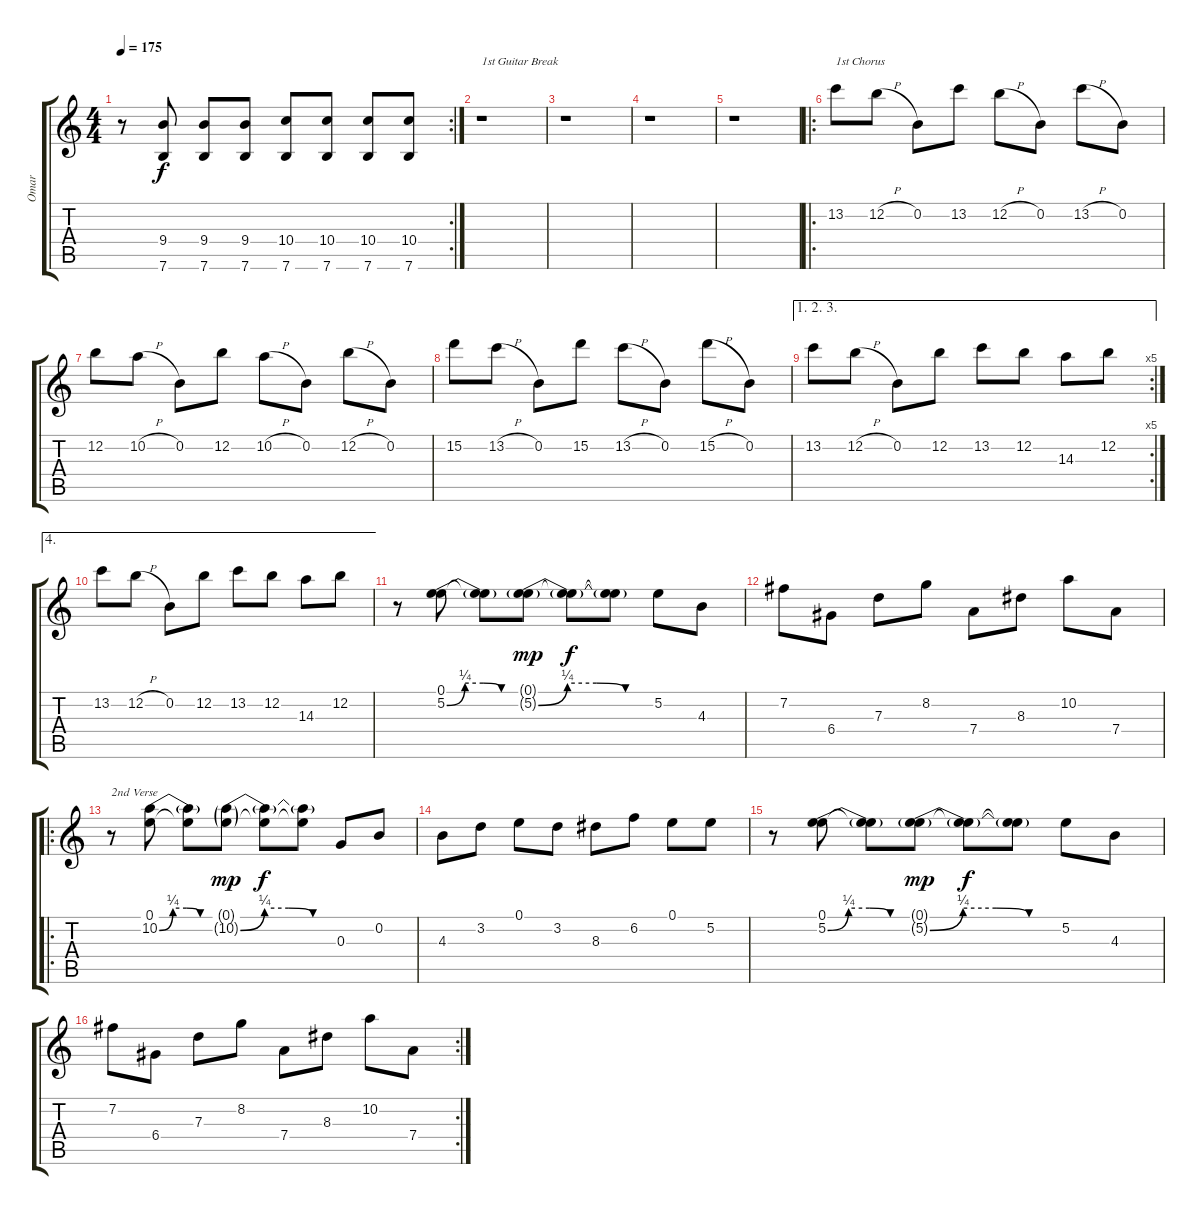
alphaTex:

\track ("Omar" "Omar") {instrument overdrivenguitar}
\staff {score tabs}
\tuning (E4 B3 G3 D3 A2 E2) {hide}
\rc 2
\ts (4 4)
\tempo 175
\clef g2
\ks c
r.8{dy f} (9.4 7.6).8 (9.4 7.6).8 (9.4 7.6).8 (10.4 7.6).8 (10.4 7.6).8 (10.4 7.6).8 (10.4 7.6).8 |
r.1{txt "1st Guitar Break"} |
r.1 |
r.1 |
r.1 |
\ro
13.2.8{txt "1st Chorus"} 12.2{h}.8 0.2.8 13.2.8 12.2{h}.8 0.2.8 13.2{h}.8 0.2.8 |
12.2.8 10.2{h}.8 0.2.8 12.2.8 10.2{h}.8 0.2.8 12.2{h}.8 0.2.8 |
15.2.8 13.2{h}.8 0.2.8 15.2.8 13.2{h}.8 0.2.8 15.2{h}.8 0.2.8 |
\ae (1 2 3)
\rc 5
13.2.8 12.2{h}.8 0.2.8 12.2.8 13.2.8 12.2.8 14.3.8 12.2.8 |
\ae 4
13.2.8 12.2{h}.8 0.2.8 12.2.8 13.2.8 12.2.8 14.3.8 12.2.8 |
r.8 (0.1 5.2{be (custom 0 0 15 1 30 1 45 0 60 0)}).8 (0.1{t} 5.2{t}).8 (0.1{g} 5.2{be (custom 0 0 15 1 30 1 45 0 60 0) g}).8{dy mp} (0.1{t} 5.2{t}).8{dy f} (0.1{t} 5.2{t}).8 5.2.8 4.3.8 |
7.2.8 6.4.8 7.3.8 8.2.8 7.4.8 8.3.8 10.2.8 7.4.8 |
\ro
r.8{txt "2nd Verse"} (0.1 10.2{be (custom 0 0 15 1 30 1 45 0 60 0)}).8 (0.1{t} 10.2{t}).8 (0.1{g} 10.2{be (custom 0 0 15 1 30 1 45 0 60 0) g}).8{dy mp} (0.1{t} 10.2{t}).8{dy f} (0.1{t} 10.2{t}).8 0.3.8 0.2.8 |
4.3.8 3.2.8 0.1.8 3.2.8 8.3.8 6.2.8 0.1.8 5.2.8 |
r.8 (0.1 5.2{be (custom 0 0 15 1 30 1 45 0 60 0)}).8 (0.1{t} 5.2{t}).8 (0.1{g} 5.2{be (custom 0 0 15 1 30 1 45 0 60 0) g}).8{dy mp} (0.1{t} 5.2{t}).8{dy f} (0.1{t} 5.2{t}).8 5.2.8 4.3.8 |
\rc 2
7.2.8 6.4.8 7.3.8 8.2.8 7.4.8 8.3.8 10.2.8 7.4.8
